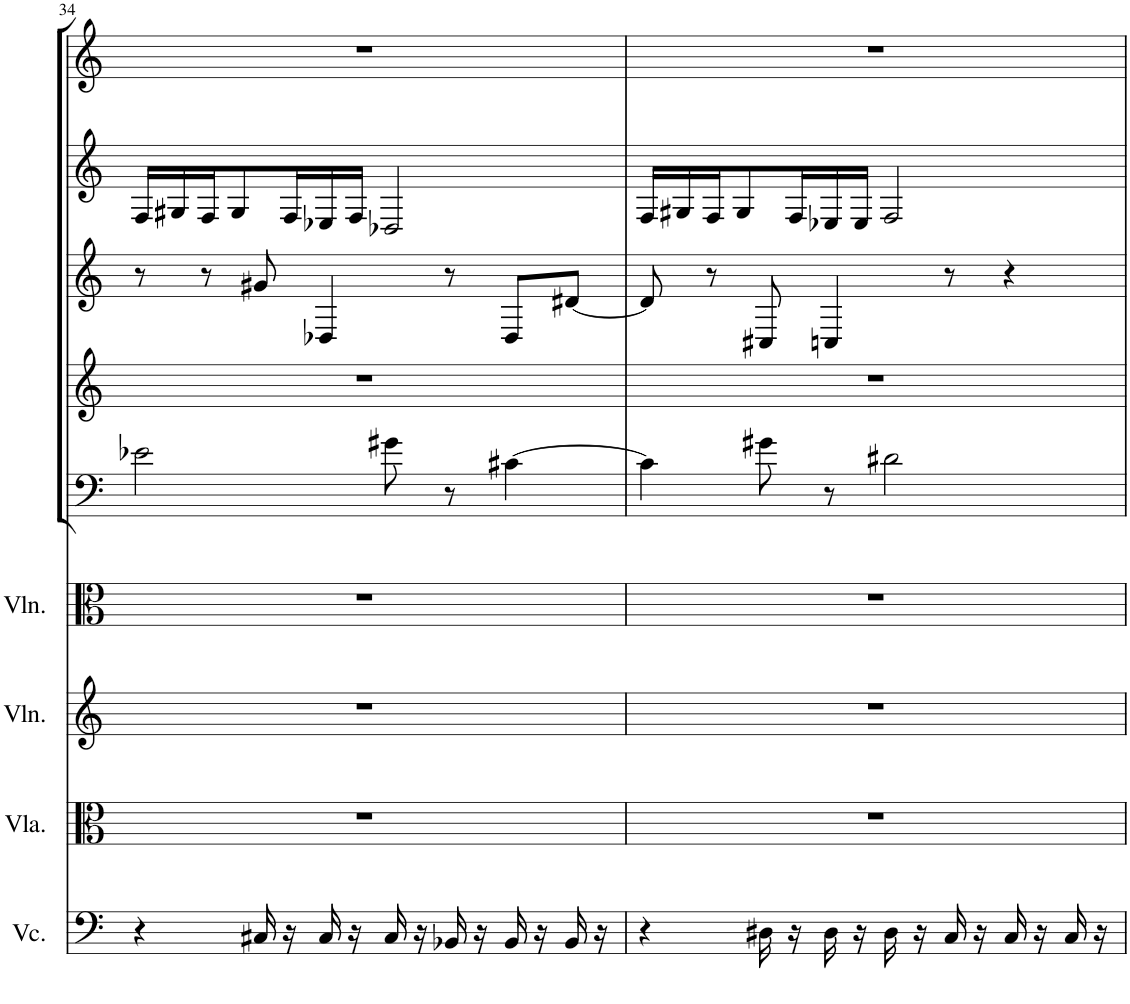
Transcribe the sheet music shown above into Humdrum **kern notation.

**kern	**kern	**kern	**kern	**kern	**kern	**kern	**kern	**kern
*part9	*part8	*part7	*part6	*part5	*part4	*part3	*part2	*part1
*staff9	*staff8	*staff7	*staff6	*staff5	*staff4	*staff3	*staff2	*staff1
*I"Violoncello	*I"Viola	*I"Violin	*I"Violin	*I"Bassoon	*I"Horn in F	*I"Bb Clarinet	*I"Oboe	*I"Flute
*I'Vc.	*I'Vla.	*I'Vln.	*I'Vln.	*I'Bsn	*I'Hn	*I'Cl	*I'Ob	*I'Fl
!!LO:PB:g=z
*clefF4	*clefC3	*clefG2	*clefC3	*clefF4	*clefG2	*clefG2	*clefG2	*clefG2
*	*	*	*	*	*ITrd4c7	*ITrd1c2	*	*
*k[]	*k[]	*k[]	*k[]	*k[]	*k[]	*k[]	*k[]	*k[]
*M4/4	*M4/4	*M4/4	*M4/4	*M4/4	*M4/4	*M4/4	*M4/4	*M4/4
=34	=34	=34	=34	=34	=34	=34	=34	=34
4r	1r	1r	1r	2e-X\	1r	8r	16F/LL	1r
.	.	.	.	.	.	.	16G#X/	.
.	.	.	.	.	.	8r	16F/J	.
.	.	.	.	.	.	.	8G#/	.
16C#X/	.	.	.	.	.	8g#X/	.	.
16r	.	.	.	.	.	.	16F/L	.
16C#/	.	.	.	.	.	4D-X/	16E-X/	.
16r	.	.	.	.	.	.	16F/JJ	.
16C#/	.	.	.	8g#X\	.	.	2D-X/	.
16r	.	.	.	.	.	.	.	.
16BB-X/	.	.	.	8r	.	8r	.	.
16r	.	.	.	.	.	.	.	.
16BB-/	.	.	.	[4c#X\	.	8D-/L	.	.
16r	.	.	.	.	.	.	.	.
16BB-/	.	.	.	.	.	[8d#X/J	.	.
16r	.	.	.	.	.	.	.	.
=35	=35	=35	=35	=35	=35	=35	=35	=35
4r	1r	1r	1r	4c#\]	1r	8d#/]	16F/LL	1r
.	.	.	.	.	.	.	16G#X/	.
.	.	.	.	.	.	8r	16F/J	.
.	.	.	.	.	.	.	8G#/	.
16D#X\	.	.	.	8g#X\	.	8C#X/	.	.
16r	.	.	.	.	.	.	16F/L	.
16D#\	.	.	.	8r	.	4Cn/	16E-X/	.
16r	.	.	.	.	.	.	16E-/JJ	.
16D#\	.	.	.	2d#X\	.	.	2F/	.
16r	.	.	.	.	.	.	.	.
16C/	.	.	.	.	.	8r	.	.
16r	.	.	.	.	.	.	.	.
16C/	.	.	.	.	.	4r	.	.
16r	.	.	.	.	.	.	.	.
16C/	.	.	.	.	.	.	.	.
16r	.	.	.	.	.	.	.	.
=	=	=	=	=	=	=	=	=
*-	*-	*-	*-	*-	*-	*-	*-	*-
